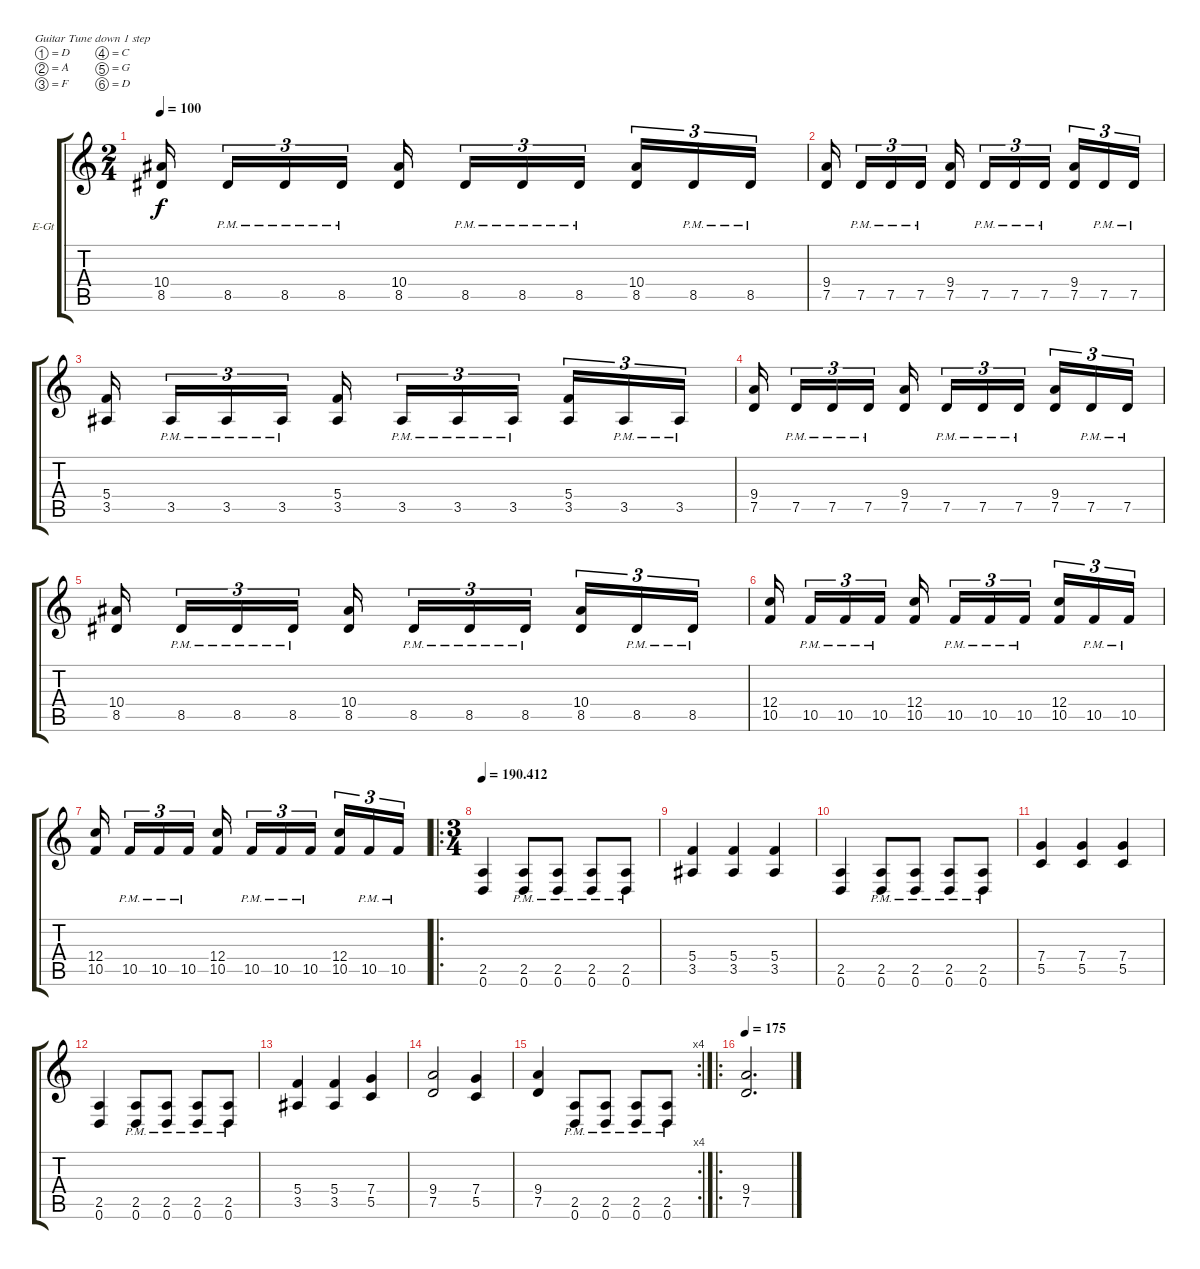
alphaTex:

\defaultSystemsLayout 4
\bracketExtendMode groupsimilarinstruments
\firstSystemTrackNameOrientation horizontal
\otherSystemsTrackNameOrientation horizontal
\track ("Electric Guitar" "E-Gt") {instrument distortionguitar}
\staff {score tabs}
\tuning (D4 A3 F3 C3 G2 D2)
\ts (2 4)
\tempo 100
\clef g2
\ks c
(10.4 8.5).16{dy f} 8.5{pm}.16{tu (3 2)} 8.5{pm}.16{tu (3 2)} 8.5{pm}.16{tu (3 2)} (10.4 8.5).16 8.5{pm}.16{tu (3 2)} 8.5{pm}.16{tu (3 2)} 8.5{pm}.16{tu (3 2)} (10.4 8.5).16{tu (3 2)} 8.5{pm}.16{tu (3 2)} 8.5{pm}.16{tu (3 2)} |
(9.4 7.5).16 7.5{pm}.16{tu (3 2)} 7.5{pm}.16{tu (3 2)} 7.5{pm}.16{tu (3 2)} (9.4 7.5).16 7.5{pm}.16{tu (3 2)} 7.5{pm}.16{tu (3 2)} 7.5{pm}.16{tu (3 2)} (9.4 7.5).16{tu (3 2)} 7.5{pm}.16{tu (3 2)} 7.5{pm}.16{tu (3 2)} |
(5.4 3.5).16 3.5{pm}.16{tu (3 2)} 3.5{pm}.16{tu (3 2)} 3.5{pm}.16{tu (3 2)} (5.4 3.5).16 3.5{pm}.16{tu (3 2)} 3.5{pm}.16{tu (3 2)} 3.5{pm}.16{tu (3 2)} (5.4 3.5).16{tu (3 2)} 3.5{pm}.16{tu (3 2)} 3.5{pm}.16{tu (3 2)} |
(9.4 7.5).16 7.5{pm}.16{tu (3 2)} 7.5{pm}.16{tu (3 2)} 7.5{pm}.16{tu (3 2)} (9.4 7.5).16 7.5{pm}.16{tu (3 2)} 7.5{pm}.16{tu (3 2)} 7.5{pm}.16{tu (3 2)} (9.4 7.5).16{tu (3 2)} 7.5{pm}.16{tu (3 2)} 7.5{pm}.16{tu (3 2)} |
(10.4 8.5).16 8.5{pm}.16{tu (3 2)} 8.5{pm}.16{tu (3 2)} 8.5{pm}.16{tu (3 2)} (10.4 8.5).16 8.5{pm}.16{tu (3 2)} 8.5{pm}.16{tu (3 2)} 8.5{pm}.16{tu (3 2)} (10.4 8.5).16{tu (3 2)} 8.5{pm}.16{tu (3 2)} 8.5{pm}.16{tu (3 2)} |
(12.4 10.5).16 10.5{pm}.16{tu (3 2)} 10.5{pm}.16{tu (3 2)} 10.5{pm}.16{tu (3 2)} (12.4 10.5).16 10.5{pm}.16{tu (3 2)} 10.5{pm}.16{tu (3 2)} 10.5{pm}.16{tu (3 2)} (12.4 10.5).16{tu (3 2)} 10.5{pm}.16{tu (3 2)} 10.5{pm}.16{tu (3 2)} |
(12.4 10.5).16 10.5{pm}.16{tu (3 2)} 10.5{pm}.16{tu (3 2)} 10.5{pm}.16{tu (3 2)} (12.4 10.5).16 10.5{pm}.16{tu (3 2)} 10.5{pm}.16{tu (3 2)} 10.5{pm}.16{tu (3 2)} (12.4 10.5).16{tu (3 2)} 10.5{pm}.16{tu (3 2)} 10.5{pm}.16{tu (3 2)} |
\ro
\ts (3 4)
\tempo
190.412 (2.5 0.6).4 (2.5 0.6{pm}).8 (2.5 0.6{pm}).8 (2.5 0.6{pm}).8 (2.5 0.6{pm}).8 |
(5.4 3.5).4 (5.4 3.5).4 (5.4 3.5).4 |
(2.5 0.6).4 (2.5 0.6{pm}).8 (2.5 0.6{pm}).8 (2.5 0.6{pm}).8 (2.5 0.6{pm}).8 |
(7.4 5.5).4 (7.4 5.5).4 (7.4 5.5).4 |
(2.5 0.6).4 (2.5 0.6{pm}).8 (2.5 0.6{pm}).8 (2.5 0.6{pm}).8 (2.5 0.6{pm}).8 |
(5.4 3.5).4 (5.4 3.5).4 (7.4 5.5).4 |
(9.4 7.5).2 (7.4 5.5).4 |
\rc 4
(9.4 7.5).4 (2.5 0.6{pm}).8 (2.5 0.6{pm}).8 (2.5 0.6{pm}).8 (2.5 0.6{pm}).8 |
\ro
\tempo 175
(9.4 7.5).2{d}
